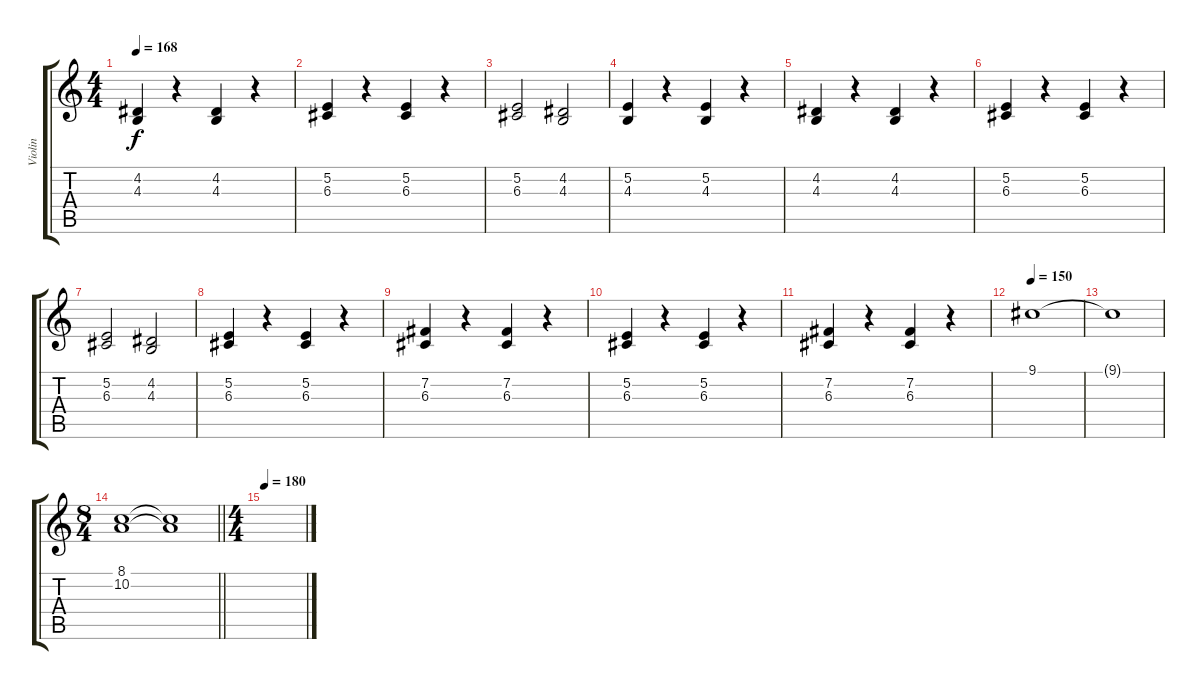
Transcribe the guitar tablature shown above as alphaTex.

\track ("Violin" "Violin") {instrument violin}
\staff {score tabs}
\tuning (E4 B3 G3 D3 A2 E2) {hide}
\ts (4 4)
\tempo 168
\clef g2
\ks c
(4.2 4.3).4{dy f} r.4 (4.2 4.3).4 r.4 |
(5.2 6.3).4 r.4 (5.2 6.3).4 r.4 |
(5.2 6.3).2 (4.2 4.3).2 |
(5.2 4.3).4 r.4 (5.2 4.3).4 r.4 |
(4.2 4.3).4 r.4 (4.2 4.3).4 r.4 |
(5.2 6.3).4 r.4 (5.2 6.3).4 r.4 |
(5.2 6.3).2 (4.2 4.3).2 |
(5.2 6.3).4 r.4 (5.2 6.3).4 r.4 |
(7.2 6.3).4 r.4 (7.2 6.3).4 r.4 |
(5.2 6.3).4 r.4 (5.2 6.3).4 r.4 |
(7.2 6.3).4 r.4 (7.2 6.3).4 r.4 |
\tempo 150
9.1.1 |
9.1{t}.1 |
\ts (8 4)
\barLineRight lightlight
(8.1 10.2).1 (8.1{t} 10.2{t}).1 |
\ts (4 4)
\tempo 180
